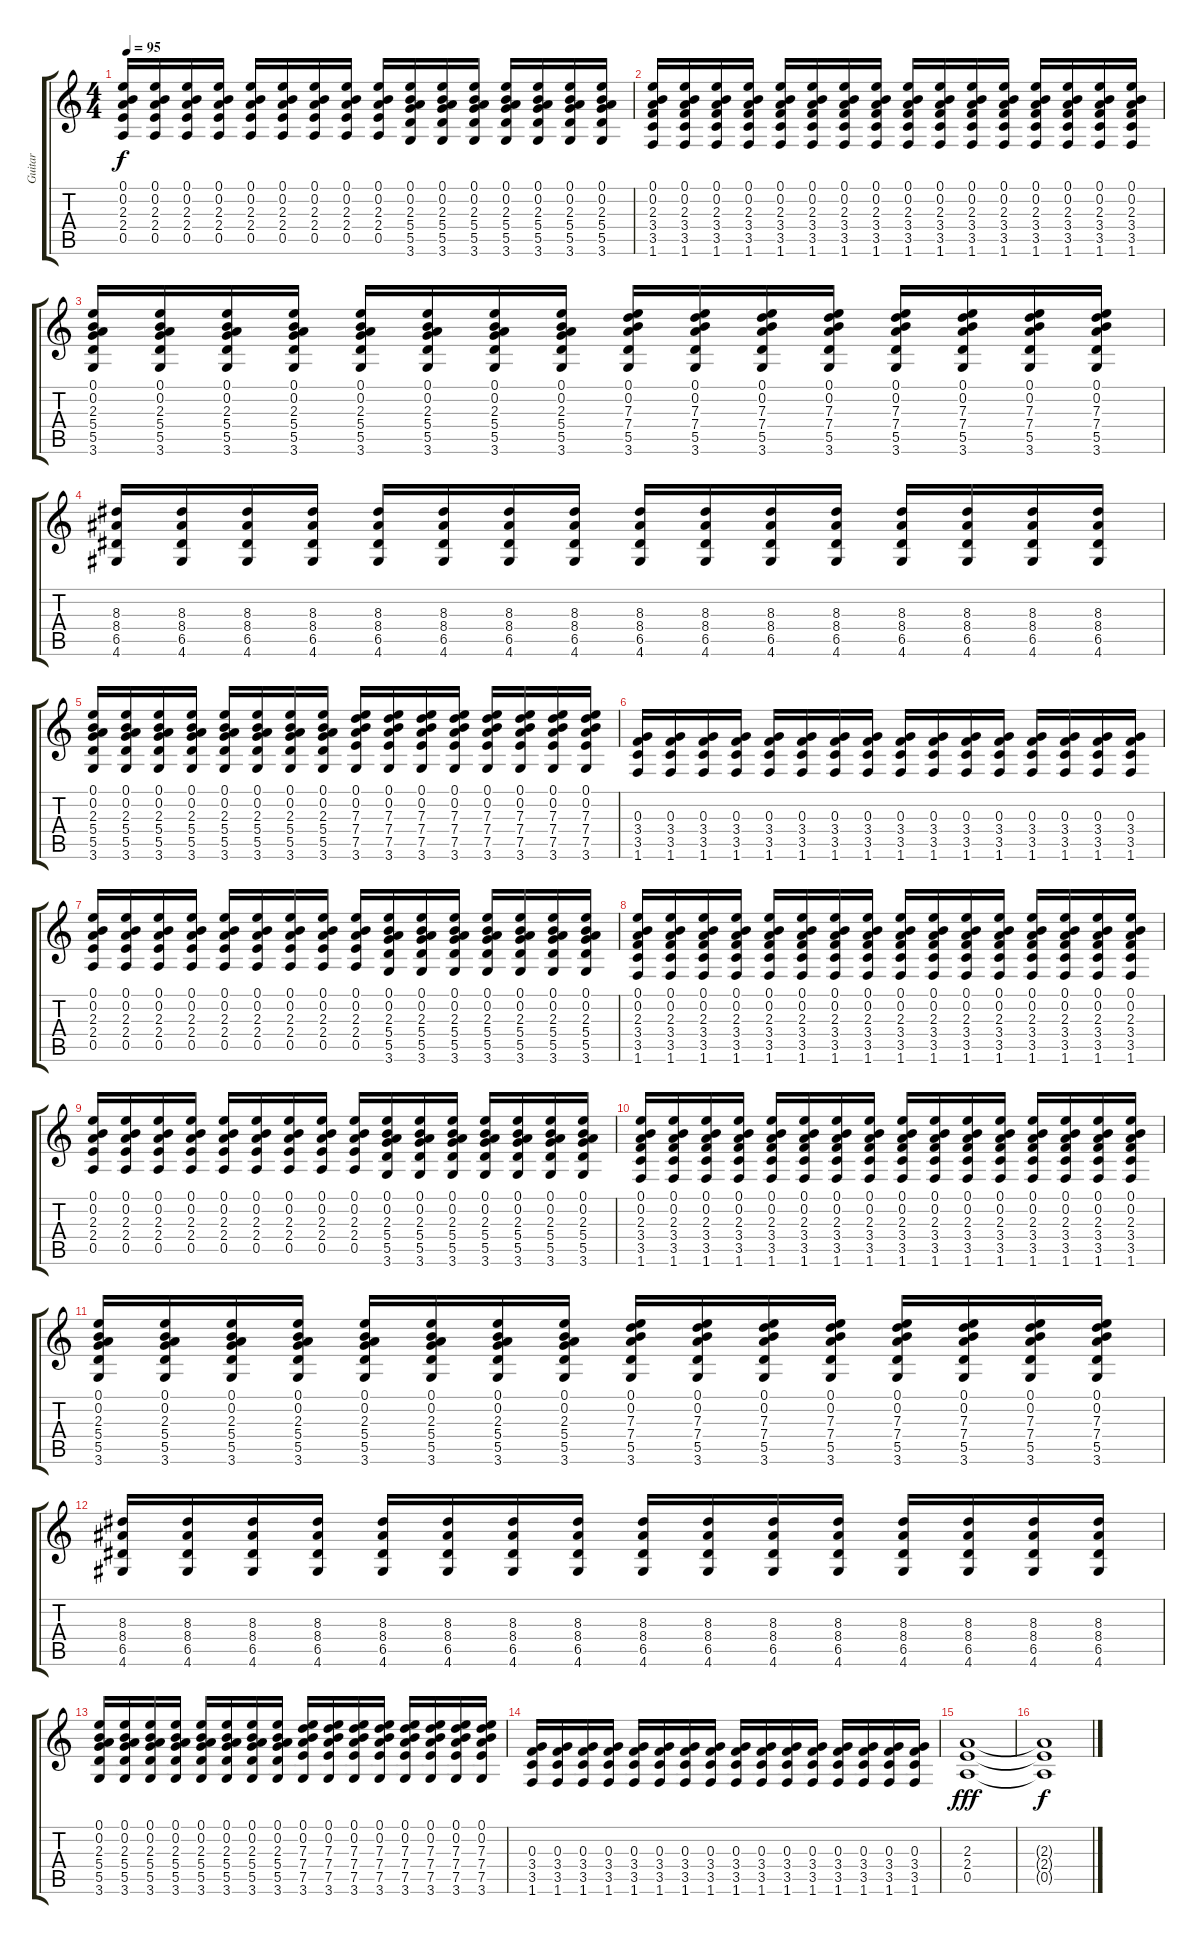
\track ("Guitar" "Guitar") {instrument acousticguitarsteel}
\staff {score tabs}
\tuning (E4 B3 G3 D3 A2 E2) {hide}
\ts (4 4)
\tempo 95
\clef g2
\ks c
(0.1 0.2 2.3 2.4 0.5).16{dy f} (0.1 0.2 2.3 2.4 0.5).16 (0.1 0.2 2.3 2.4 0.5).16 (0.1 0.2 2.3 2.4 0.5).16 (0.1 0.2 2.3 2.4 0.5).16 (0.1 0.2 2.3 2.4 0.5).16 (0.1 0.2 2.3 2.4 0.5).16 (0.1 0.2 2.3 2.4 0.5).16 (0.1 0.2 2.3 2.4 0.5).16 (0.1 0.2 2.3 5.4 5.5 3.6).16 (0.1 0.2 2.3 5.4 5.5 3.6).16 (0.1 0.2 2.3 5.4 5.5 3.6).16 (0.1 0.2 2.3 5.4 5.5 3.6).16 (0.1 0.2 2.3 5.4 5.5 3.6).16 (0.1 0.2 2.3 5.4 5.5 3.6).16 (0.1 0.2 2.3 5.4 5.5 3.6).16 |
(0.1 0.2 2.3 3.4 3.5 1.6).16 (0.1 0.2 2.3 3.4 3.5 1.6).16 (0.1 0.2 2.3 3.4 3.5 1.6).16 (0.1 0.2 2.3 3.4 3.5 1.6).16 (0.1 0.2 2.3 3.4 3.5 1.6).16 (0.1 0.2 2.3 3.4 3.5 1.6).16 (0.1 0.2 2.3 3.4 3.5 1.6).16 (0.1 0.2 2.3 3.4 3.5 1.6).16 (0.1 0.2 2.3 3.4 3.5 1.6).16 (0.1 0.2 2.3 3.4 3.5 1.6).16 (0.1 0.2 2.3 3.4 3.5 1.6).16 (0.1 0.2 2.3 3.4 3.5 1.6).16 (0.1 0.2 2.3 3.4 3.5 1.6).16 (0.1 0.2 2.3 3.4 3.5 1.6).16 (0.1 0.2 2.3 3.4 3.5 1.6).16 (0.1 0.2 2.3 3.4 3.5 1.6).16 |
(0.1 0.2 2.3 5.4 5.5 3.6).16 (0.1 0.2 2.3 5.4 5.5 3.6).16 (0.1 0.2 2.3 5.4 5.5 3.6).16 (0.1 0.2 2.3 5.4 5.5 3.6).16 (0.1 0.2 2.3 5.4 5.5 3.6).16 (0.1 0.2 2.3 5.4 5.5 3.6).16 (0.1 0.2 2.3 5.4 5.5 3.6).16 (0.1 0.2 2.3 5.4 5.5 3.6).16 (0.1 0.2 7.3 7.4 5.5 3.6).16 (0.1 0.2 7.3 7.4 5.5 3.6).16 (0.1 0.2 7.3 7.4 5.5 3.6).16 (0.1 0.2 7.3 7.4 5.5 3.6).16 (0.1 0.2 7.3 7.4 5.5 3.6).16 (0.1 0.2 7.3 7.4 5.5 3.6).16 (0.1 0.2 7.3 7.4 5.5 3.6).16 (0.1 0.2 7.3 7.4 5.5 3.6).16 |
(8.3 8.4 6.5 4.6).16 (8.3 8.4 6.5 4.6).16 (8.3 8.4 6.5 4.6).16 (8.3 8.4 6.5 4.6).16 (8.3 8.4 6.5 4.6).16 (8.3 8.4 6.5 4.6).16 (8.3 8.4 6.5 4.6).16 (8.3 8.4 6.5 4.6).16 (8.3 8.4 6.5 4.6).16 (8.3 8.4 6.5 4.6).16 (8.3 8.4 6.5 4.6).16 (8.3 8.4 6.5 4.6).16 (8.3 8.4 6.5 4.6).16 (8.3 8.4 6.5 4.6).16 (8.3 8.4 6.5 4.6).16 (8.3 8.4 6.5 4.6).16 |
(0.1 0.2 2.3 5.4 5.5 3.6).16 (0.1 0.2 2.3 5.4 5.5 3.6).16 (0.1 0.2 2.3 5.4 5.5 3.6).16 (0.1 0.2 2.3 5.4 5.5 3.6).16 (0.1 0.2 2.3 5.4 5.5 3.6).16 (0.1 0.2 2.3 5.4 5.5 3.6).16 (0.1 0.2 2.3 5.4 5.5 3.6).16 (0.1 0.2 2.3 5.4 5.5 3.6).16 (0.1 0.2 7.3 7.4 7.5 3.6).16 (0.1 0.2 7.3 7.4 7.5 3.6).16 (0.1 0.2 7.3 7.4 7.5 3.6).16 (0.1 0.2 7.3 7.4 7.5 3.6).16 (0.1 0.2 7.3 7.4 7.5 3.6).16 (0.1 0.2 7.3 7.4 7.5 3.6).16 (0.1 0.2 7.3 7.4 7.5 3.6).16 (0.1 0.2 7.3 7.4 7.5 3.6).16 |
(0.3 3.4 3.5 1.6).16 (0.3 3.4 3.5 1.6).16 (0.3 3.4 3.5 1.6).16 (0.3 3.4 3.5 1.6).16 (0.3 3.4 3.5 1.6).16 (0.3 3.4 3.5 1.6).16 (0.3 3.4 3.5 1.6).16 (0.3 3.4 3.5 1.6).16 (0.3 3.4 3.5 1.6).16 (0.3 3.4 3.5 1.6).16 (0.3 3.4 3.5 1.6).16 (0.3 3.4 3.5 1.6).16 (0.3 3.4 3.5 1.6).16 (0.3 3.4 3.5 1.6).16 (0.3 3.4 3.5 1.6).16 (0.3 3.4 3.5 1.6).16 |
(0.1 0.2 2.3 2.4 0.5).16 (0.1 0.2 2.3 2.4 0.5).16 (0.1 0.2 2.3 2.4 0.5).16 (0.1 0.2 2.3 2.4 0.5).16 (0.1 0.2 2.3 2.4 0.5).16 (0.1 0.2 2.3 2.4 0.5).16 (0.1 0.2 2.3 2.4 0.5).16 (0.1 0.2 2.3 2.4 0.5).16 (0.1 0.2 2.3 2.4 0.5).16 (0.1 0.2 2.3 5.4 5.5 3.6).16 (0.1 0.2 2.3 5.4 5.5 3.6).16 (0.1 0.2 2.3 5.4 5.5 3.6).16 (0.1 0.2 2.3 5.4 5.5 3.6).16 (0.1 0.2 2.3 5.4 5.5 3.6).16 (0.1 0.2 2.3 5.4 5.5 3.6).16 (0.1 0.2 2.3 5.4 5.5 3.6).16 |
(0.1 0.2 2.3 3.4 3.5 1.6).16 (0.1 0.2 2.3 3.4 3.5 1.6).16 (0.1 0.2 2.3 3.4 3.5 1.6).16 (0.1 0.2 2.3 3.4 3.5 1.6).16 (0.1 0.2 2.3 3.4 3.5 1.6).16 (0.1 0.2 2.3 3.4 3.5 1.6).16 (0.1 0.2 2.3 3.4 3.5 1.6).16 (0.1 0.2 2.3 3.4 3.5 1.6).16 (0.1 0.2 2.3 3.4 3.5 1.6).16 (0.1 0.2 2.3 3.4 3.5 1.6).16 (0.1 0.2 2.3 3.4 3.5 1.6).16 (0.1 0.2 2.3 3.4 3.5 1.6).16 (0.1 0.2 2.3 3.4 3.5 1.6).16 (0.1 0.2 2.3 3.4 3.5 1.6).16 (0.1 0.2 2.3 3.4 3.5 1.6).16 (0.1 0.2 2.3 3.4 3.5 1.6).16 |
(0.1 0.2 2.3 2.4 0.5).16 (0.1 0.2 2.3 2.4 0.5).16 (0.1 0.2 2.3 2.4 0.5).16 (0.1 0.2 2.3 2.4 0.5).16 (0.1 0.2 2.3 2.4 0.5).16 (0.1 0.2 2.3 2.4 0.5).16 (0.1 0.2 2.3 2.4 0.5).16 (0.1 0.2 2.3 2.4 0.5).16 (0.1 0.2 2.3 2.4 0.5).16 (0.1 0.2 2.3 5.4 5.5 3.6).16 (0.1 0.2 2.3 5.4 5.5 3.6).16 (0.1 0.2 2.3 5.4 5.5 3.6).16 (0.1 0.2 2.3 5.4 5.5 3.6).16 (0.1 0.2 2.3 5.4 5.5 3.6).16 (0.1 0.2 2.3 5.4 5.5 3.6).16 (0.1 0.2 2.3 5.4 5.5 3.6).16 |
(0.1 0.2 2.3 3.4 3.5 1.6).16 (0.1 0.2 2.3 3.4 3.5 1.6).16 (0.1 0.2 2.3 3.4 3.5 1.6).16 (0.1 0.2 2.3 3.4 3.5 1.6).16 (0.1 0.2 2.3 3.4 3.5 1.6).16 (0.1 0.2 2.3 3.4 3.5 1.6).16 (0.1 0.2 2.3 3.4 3.5 1.6).16 (0.1 0.2 2.3 3.4 3.5 1.6).16 (0.1 0.2 2.3 3.4 3.5 1.6).16 (0.1 0.2 2.3 3.4 3.5 1.6).16 (0.1 0.2 2.3 3.4 3.5 1.6).16 (0.1 0.2 2.3 3.4 3.5 1.6).16 (0.1 0.2 2.3 3.4 3.5 1.6).16 (0.1 0.2 2.3 3.4 3.5 1.6).16 (0.1 0.2 2.3 3.4 3.5 1.6).16 (0.1 0.2 2.3 3.4 3.5 1.6).16 |
(0.1 0.2 2.3 5.4 5.5 3.6).16 (0.1 0.2 2.3 5.4 5.5 3.6).16 (0.1 0.2 2.3 5.4 5.5 3.6).16 (0.1 0.2 2.3 5.4 5.5 3.6).16 (0.1 0.2 2.3 5.4 5.5 3.6).16 (0.1 0.2 2.3 5.4 5.5 3.6).16 (0.1 0.2 2.3 5.4 5.5 3.6).16 (0.1 0.2 2.3 5.4 5.5 3.6).16 (0.1 0.2 7.3 7.4 5.5 3.6).16 (0.1 0.2 7.3 7.4 5.5 3.6).16 (0.1 0.2 7.3 7.4 5.5 3.6).16 (0.1 0.2 7.3 7.4 5.5 3.6).16 (0.1 0.2 7.3 7.4 5.5 3.6).16 (0.1 0.2 7.3 7.4 5.5 3.6).16 (0.1 0.2 7.3 7.4 5.5 3.6).16 (0.1 0.2 7.3 7.4 5.5 3.6).16 |
(8.3 8.4 6.5 4.6).16 (8.3 8.4 6.5 4.6).16 (8.3 8.4 6.5 4.6).16 (8.3 8.4 6.5 4.6).16 (8.3 8.4 6.5 4.6).16 (8.3 8.4 6.5 4.6).16 (8.3 8.4 6.5 4.6).16 (8.3 8.4 6.5 4.6).16 (8.3 8.4 6.5 4.6).16 (8.3 8.4 6.5 4.6).16 (8.3 8.4 6.5 4.6).16 (8.3 8.4 6.5 4.6).16 (8.3 8.4 6.5 4.6).16 (8.3 8.4 6.5 4.6).16 (8.3 8.4 6.5 4.6).16 (8.3 8.4 6.5 4.6).16 |
(0.1 0.2 2.3 5.4 5.5 3.6).16 (0.1 0.2 2.3 5.4 5.5 3.6).16 (0.1 0.2 2.3 5.4 5.5 3.6).16 (0.1 0.2 2.3 5.4 5.5 3.6).16 (0.1 0.2 2.3 5.4 5.5 3.6).16 (0.1 0.2 2.3 5.4 5.5 3.6).16 (0.1 0.2 2.3 5.4 5.5 3.6).16 (0.1 0.2 2.3 5.4 5.5 3.6).16 (0.1 0.2 7.3 7.4 7.5 3.6).16 (0.1 0.2 7.3 7.4 7.5 3.6).16 (0.1 0.2 7.3 7.4 7.5 3.6).16 (0.1 0.2 7.3 7.4 7.5 3.6).16 (0.1 0.2 7.3 7.4 7.5 3.6).16 (0.1 0.2 7.3 7.4 7.5 3.6).16 (0.1 0.2 7.3 7.4 7.5 3.6).16 (0.1 0.2 7.3 7.4 7.5 3.6).16 |
(0.3 3.4 3.5 1.6).16 (0.3 3.4 3.5 1.6).16 (0.3 3.4 3.5 1.6).16 (0.3 3.4 3.5 1.6).16 (0.3 3.4 3.5 1.6).16 (0.3 3.4 3.5 1.6).16 (0.3 3.4 3.5 1.6).16 (0.3 3.4 3.5 1.6).16 (0.3 3.4 3.5 1.6).16 (0.3 3.4 3.5 1.6).16 (0.3 3.4 3.5 1.6).16 (0.3 3.4 3.5 1.6).16 (0.3 3.4 3.5 1.6).16 (0.3 3.4 3.5 1.6).16 (0.3 3.4 3.5 1.6).16 (0.3 3.4 3.5 1.6).16 |
(2.3 2.4 0.5).1{dy fff} |
(2.3{t} 2.4{t} 0.5{t}).1{dy f}
